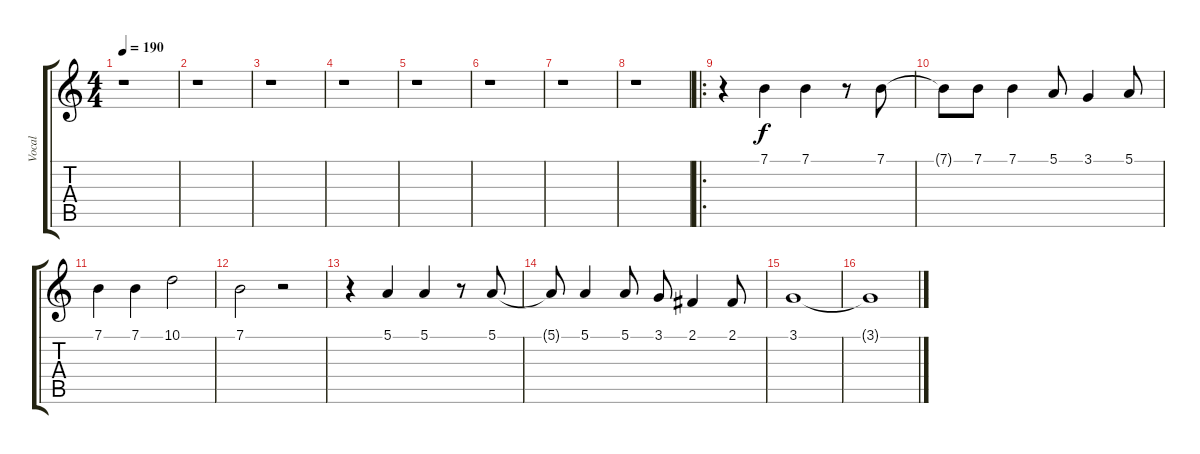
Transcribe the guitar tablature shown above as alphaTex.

\track ("Vocal" "Vocal") {instrument flute}
\staff {score tabs}
\tuning (E4 B3 G3 D3 A2 E2) {hide}
\ts (4 4)
\tempo 190
\clef g2
\ks c
r.1{dy f} |
r.1 |
r.1 |
r.1 |
r.1 |
r.1 |
r.1 |
r.1 |
\ro
r.4 7.1.4 7.1.4 r.8 7.1.8 |
7.1{t}.8 7.1.8 7.1.4 5.1.8 3.1.4 5.1.8 |
7.1.4 7.1.4 10.1.2 |
7.1.2 r.2 |
r.4 5.1.4 5.1.4 r.8 5.1.8 |
5.1{t}.8 5.1.4 5.1.8 3.1.8 2.1.4 2.1.8 |
3.1.1 |
3.1{t}.1
